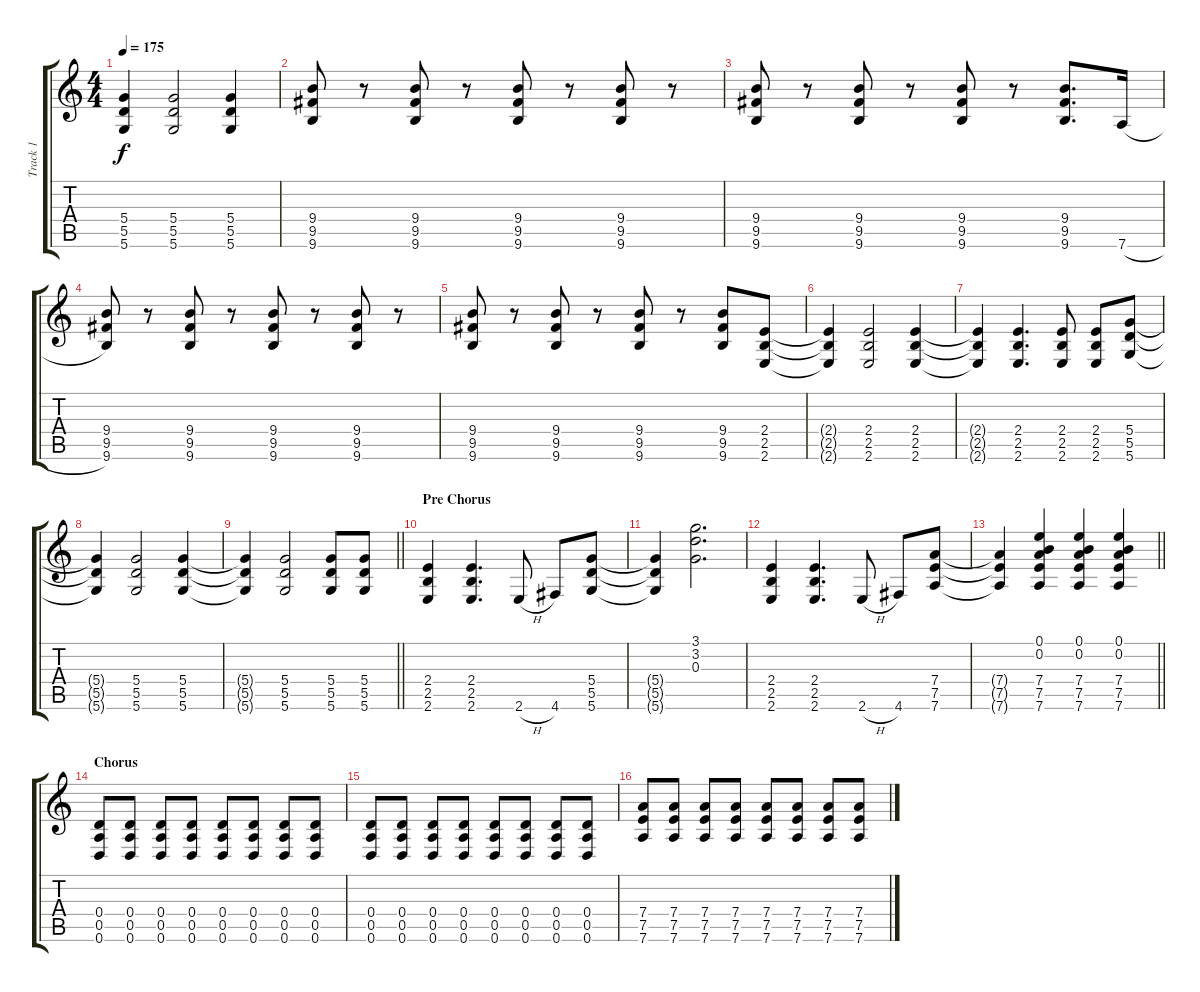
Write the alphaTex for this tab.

\track ("Track 1" "Track 1") {instrument overdrivenguitar}
\staff {score tabs}
\tuning (E4 B3 G3 D3 A2 D2) {hide}
\ts (4 4)
\tempo 175
\clef g2
\ks c
(5.4{t} 5.5{t} 5.6{t}).4{dy f} (5.4 5.5 5.6).2 (5.4 5.5 5.6).4 |
(9.4 9.5 9.6).8 r.8 (9.4 9.5 9.6).8 r.8 (9.4 9.5 9.6).8 r.8 (9.4 9.5 9.6).8 r.8 |
(9.4 9.5 9.6).8 r.8 (9.4 9.5 9.6).8 r.8 (9.4 9.5 9.6).8 r.8 (9.4 9.5 9.6).8{d} 7.6{h}.16 |
(9.4 9.5 9.6).8 r.8 (9.4 9.5 9.6).8 r.8 (9.4 9.5 9.6).8 r.8 (9.4 9.5 9.6).8 r.8 |
(9.4 9.5 9.6).8 r.8 (9.4 9.5 9.6).8 r.8 (9.4 9.5 9.6).8 r.8 (9.4 9.5 9.6).8 (2.4 2.5 2.6).8 |
(2.4{t} 2.5{t} 2.6{t}).4 (2.4 2.5 2.6).2 (2.4 2.5 2.6).4 |
(2.4{t} 2.5{t} 2.6{t}).4 (2.4 2.5 2.6).4{d} (2.4 2.5 2.6).8 (2.4 2.5 2.6).8 (5.4 5.5 5.6).8 |
(5.4{t} 5.5{t} 5.6{t}).4 (5.4 5.5 5.6).2 (5.4 5.5 5.6).4 |
\barLineRight lightlight
(5.4{t} 5.5{t} 5.6{t}).4 (5.4 5.5 5.6).2 (5.4 5.5 5.6).8 (5.4 5.5 5.6).8 |
\section ("" "Pre Chorus")
(2.4 2.5 2.6).4 (2.4 2.5 2.6).4{d} 2.6{h}.8 4.6.8 (5.4 5.5 5.6).8 |
(5.4{t} 5.5{t} 5.6{t}).4 (3.1 3.2 0.3).2{d} |
(2.4 2.5 2.6).4 (2.4 2.5 2.6).4{d} 2.6{h}.8 4.6.8 (7.4 7.5 7.6).8 |
\barLineRight lightlight
(7.4{t} 7.5{t} 7.6{t}).4 (0.1 0.2 7.4 7.5 7.6).4 (0.1 0.2 7.4 7.5 7.6).4 (0.1 0.2 7.4 7.5 7.6).4 |
\section ("" "Chorus")
(0.4 0.5 0.6).8 (0.4 0.5 0.6).8 (0.4 0.5 0.6).8 (0.4 0.5 0.6).8 (0.4 0.5 0.6).8 (0.4 0.5 0.6).8 (0.4 0.5 0.6).8 (0.4 0.5 0.6).8 |
(0.4 0.5 0.6).8 (0.4 0.5 0.6).8 (0.4 0.5 0.6).8 (0.4 0.5 0.6).8 (0.4 0.5 0.6).8 (0.4 0.5 0.6).8 (0.4 0.5 0.6).8 (0.4 0.5 0.6).8 |
(7.4 7.5 7.6).8 (7.4 7.5 7.6).8 (7.4 7.5 7.6).8 (7.4 7.5 7.6).8 (7.4 7.5 7.6).8 (7.4 7.5 7.6).8 (7.4 7.5 7.6).8 (7.4 7.5 7.6).8
